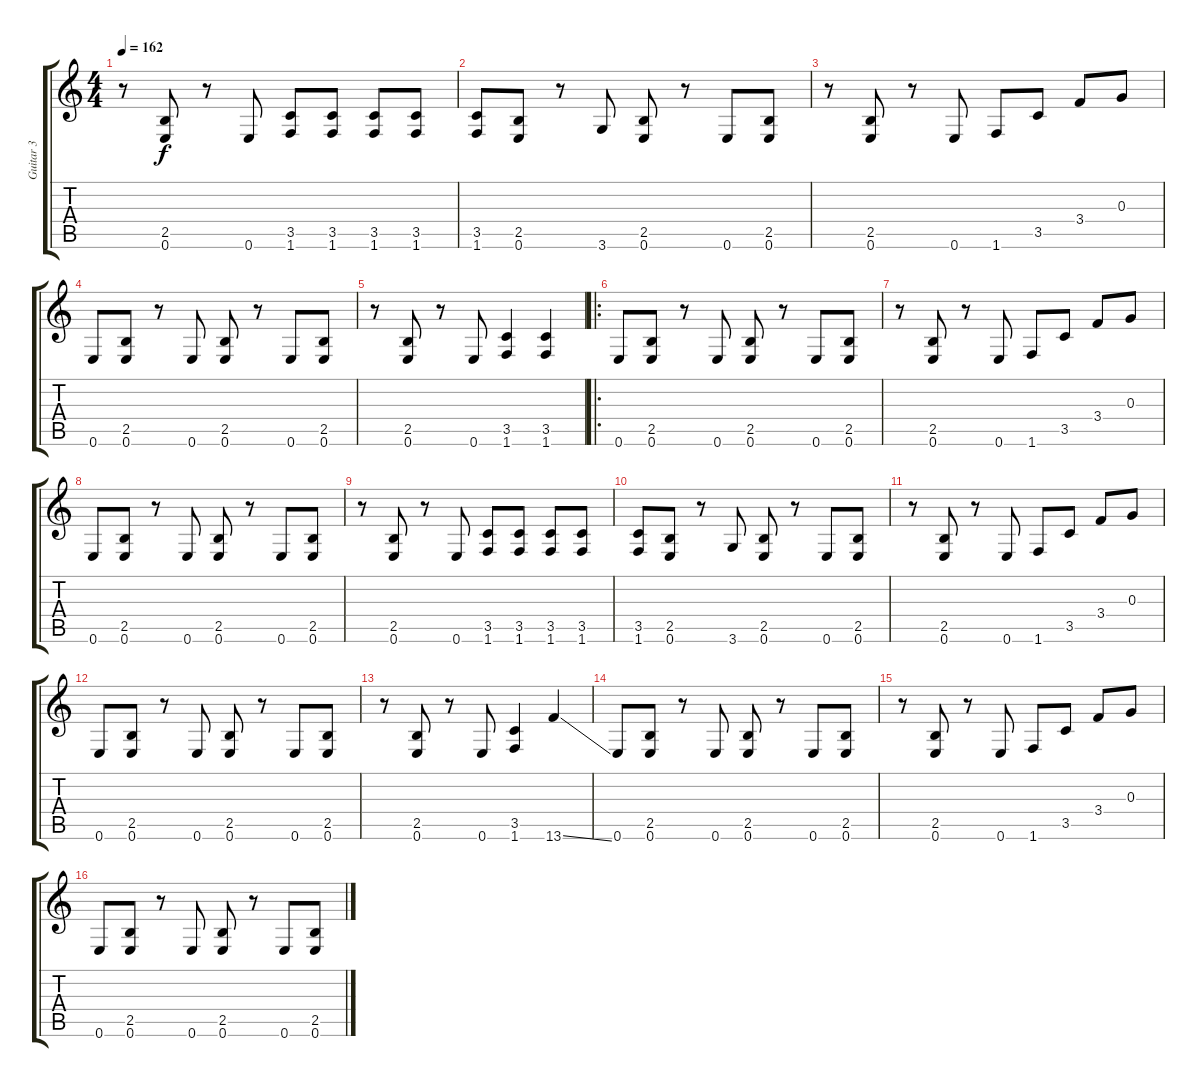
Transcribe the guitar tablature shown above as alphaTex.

\track ("Guitar 3" "Guitar 3") {instrument distortionguitar}
\staff {score tabs}
\tuning (E4 B3 G3 D3 A2 E2) {hide}
\ts (4 4)
\tempo 162
\clef g2
\ks c
r.8{dy f} (2.5 0.6).8 r.8 0.6.8 (3.5 1.6).8 (3.5 1.6).8 (3.5 1.6).8 (3.5 1.6).8 |
(3.5 1.6).8 (2.5 0.6).8 r.8 3.6.8 (2.5 0.6).8 r.8 0.6.8 (2.5 0.6).8 |
r.8 (2.5 0.6).8 r.8 0.6.8 1.6.8 3.5.8 3.4.8 0.3.8 |
0.6.8 (2.5 0.6).8 r.8 0.6.8 (2.5 0.6).8 r.8 0.6.8 (2.5 0.6).8 |
r.8 (2.5 0.6).8 r.8 0.6.8 (3.5 1.6).4 (3.5 1.6).4 |
\ro
0.6.8 (2.5 0.6).8 r.8 0.6.8 (2.5 0.6).8 r.8 0.6.8 (2.5 0.6).8 |
r.8 (2.5 0.6).8 r.8 0.6.8 1.6.8 3.5.8 3.4.8 0.3.8 |
0.6.8 (2.5 0.6).8 r.8 0.6.8 (2.5 0.6).8 r.8 0.6.8 (2.5 0.6).8 |
r.8 (2.5 0.6).8 r.8 0.6.8 (3.5 1.6).8 (3.5 1.6).8 (3.5 1.6).8 (3.5 1.6).8 |
(3.5 1.6).8 (2.5 0.6).8 r.8 3.6.8 (2.5 0.6).8 r.8 0.6.8 (2.5 0.6).8 |
r.8 (2.5 0.6).8 r.8 0.6.8 1.6.8 3.5.8 3.4.8 0.3.8 |
0.6.8 (2.5 0.6).8 r.8 0.6.8 (2.5 0.6).8 r.8 0.6.8 (2.5 0.6).8 |
r.8 (2.5 0.6).8 r.8 0.6.8 (3.5 1.6).4 13.6{ss}.4 |
0.6.8 (2.5 0.6).8 r.8 0.6.8 (2.5 0.6).8 r.8 0.6.8 (2.5 0.6).8 |
r.8 (2.5 0.6).8 r.8 0.6.8 1.6.8 3.5.8 3.4.8 0.3.8 |
0.6.8 (2.5 0.6).8 r.8 0.6.8 (2.5 0.6).8 r.8 0.6.8 (2.5 0.6).8
